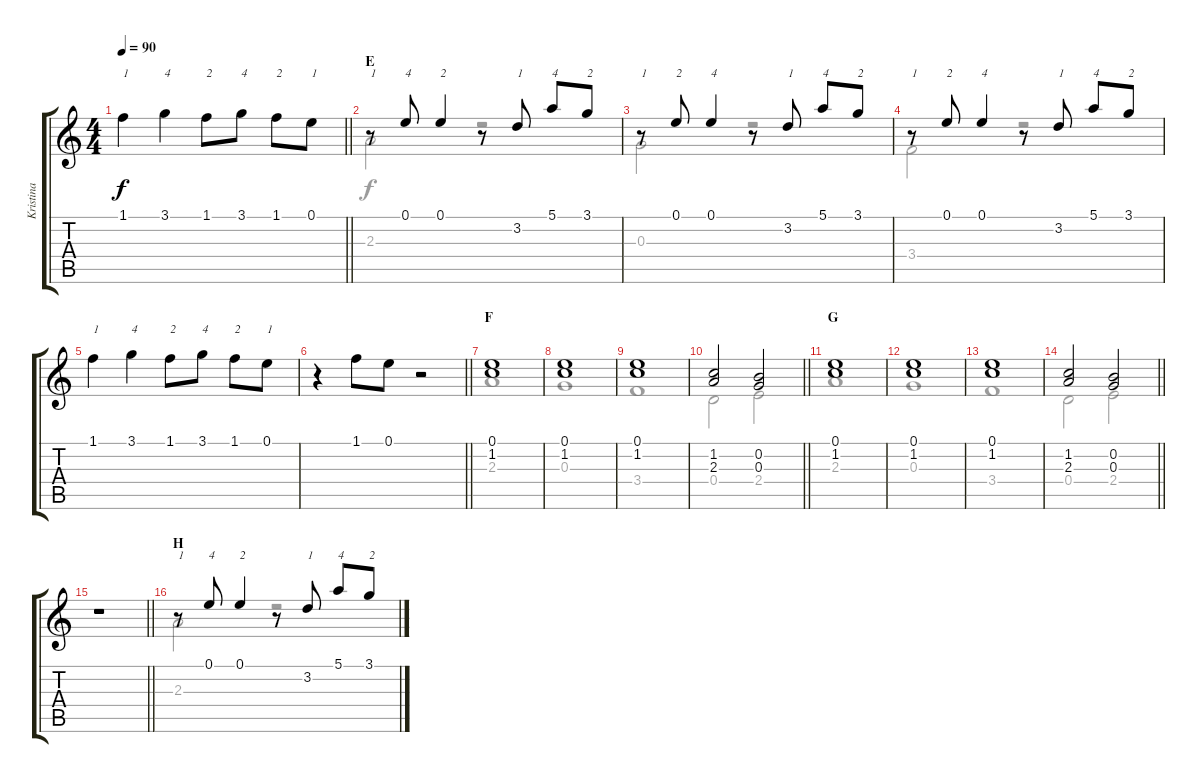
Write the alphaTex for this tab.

\track ("Kristina" "Kristina") {instrument acousticguitarnylon}
\staff {score tabs}
\tuning (E4 B3 G3 D3 A2 E2) {hide}
\voice
\ts (4 4)
\tempo 90
\clef g2
\barLineRight lightlight
\ks c
1.1.4{txt "1" dy f} 3.1.4{txt "4"} 1.1.8{txt "2"} 3.1.8{txt "4"} 1.1.8{txt "2"} 0.1.8{txt "1"} |
\section ("" "E")
r.8{txt "1"} 0.1.8{txt "4"} 0.1.4{txt "2"} r.8 3.2.8{txt "1"} 5.1.8{txt "4"} 3.1.8{txt "2"} |
r.8{txt "1"} 0.1.8{txt "2"} 0.1.4{txt "4"} r.8 3.2.8{txt "1"} 5.1.8{txt "4"} 3.1.8{txt "2"} |
r.8{txt "1"} 0.1.8{txt "2"} 0.1.4{txt "4"} r.8 3.2.8{txt "1"} 5.1.8{txt "4"} 3.1.8{txt "2"} |
1.1.4{txt "1"} 3.1.4{txt "4"} 1.1.8{txt "2"} 3.1.8{txt "4"} 1.1.8{txt "2"} 0.1.8{txt "1"} |
\barLineRight lightlight
r.4 1.1.8 0.1.8 r.2 |
\section ("" "F")
(0.1 1.2).1 |
(0.1 1.2).1 |
(0.1 1.2).1 |
\barLineRight lightlight
(1.2 2.3).2 (0.2 0.3).2 |
\section ("" "G")
(0.1 1.2).1 |
(0.1 1.2).1 |
(0.1 1.2).1 |
\barLineRight lightlight
(1.2 2.3).2 (0.2 0.3).2 |
\barLineRight lightlight
r.1 |
\section ("" "H")
r.8{txt "1"} 0.1.8{txt "4"} 0.1.4{txt "2"} r.8 3.2.8{txt "1"} 5.1.8{txt "4"} 3.1.8{txt "2"}
\voice
\clef g2
\ottava regular
\simile none
\barLineRight lightlight
\ks c
|
2.3.2 r.2 |
0.3.2 r.2 |
3.4.2 r.2 |
|
\barLineRight lightlight
|
2.3.1 |
0.3.1 |
3.4.1 |
\barLineRight lightlight
0.4.2 2.4.2 |
2.3.1 |
0.3.1 |
3.4.1 |
\barLineRight lightlight
0.4.2 2.4.2 |
\barLineRight lightlight
|
2.3.2 r.2
